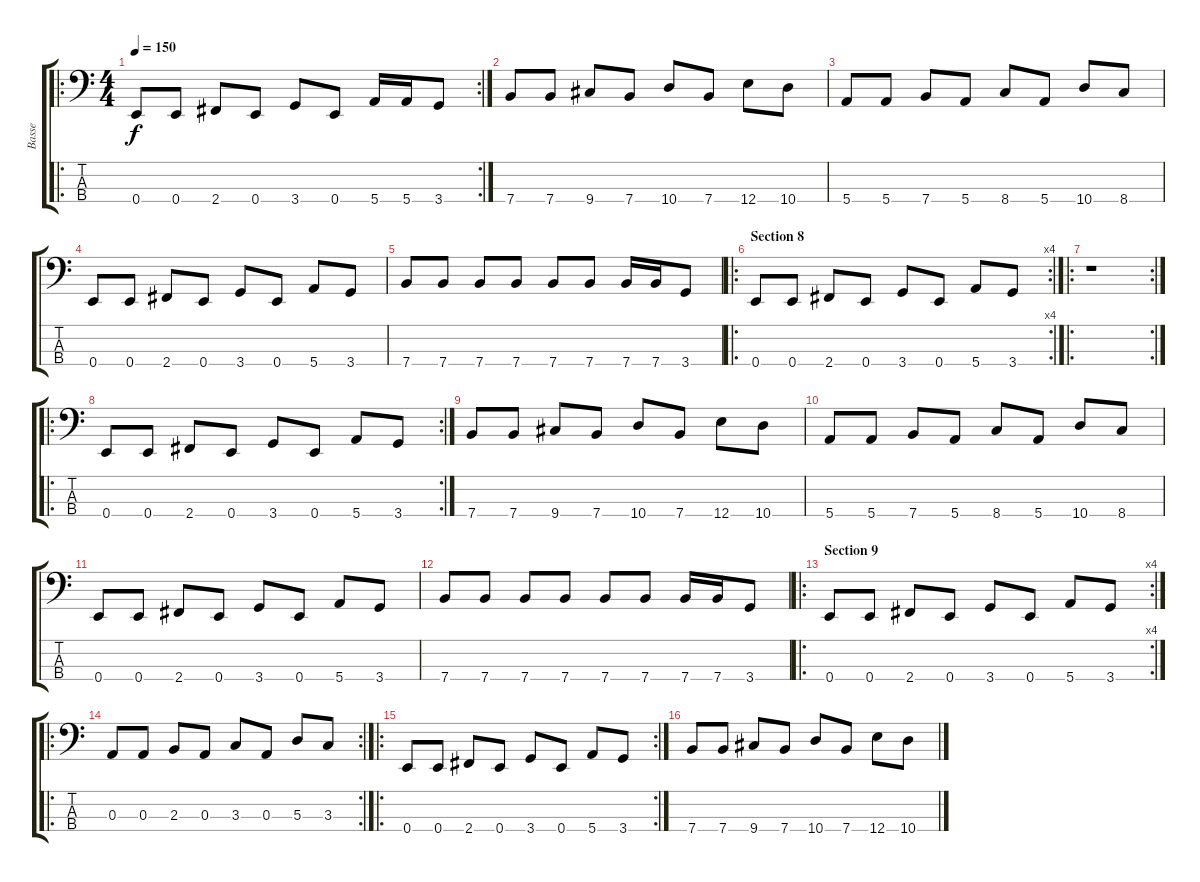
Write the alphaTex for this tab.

\track ("Basse" "Basse") {instrument electricbassfinger}
\staff {score tabs}
\tuning (G2 D2 A1 E1) {hide}
\ro
\rc 2
\ts (4 4)
\tempo 150
\clef f4
\ks c
0.4.8{dy f} 0.4.8 2.4.8 0.4.8 3.4.8 0.4.8 5.4.16 5.4.16 3.4.8 |
7.4.8 7.4.8 9.4.8 7.4.8 10.4.8 7.4.8 12.4.8 10.4.8 |
5.4.8 5.4.8 7.4.8 5.4.8 8.4.8 5.4.8 10.4.8 8.4.8 |
0.4.8 0.4.8 2.4.8 0.4.8 3.4.8 0.4.8 5.4.8 3.4.8 |
7.4.8 7.4.8 7.4.8 7.4.8 7.4.8 7.4.8 7.4.16 7.4.16 3.4.8 |
\ro
\rc 4
\section ("" "Section 8")
0.4.8 0.4.8 2.4.8 0.4.8 3.4.8 0.4.8 5.4.8 3.4.8 |
\ro
\rc 2
r.1 |
\ro
\rc 2
0.4.8 0.4.8 2.4.8 0.4.8 3.4.8 0.4.8 5.4.8 3.4.8 |
7.4.8 7.4.8 9.4.8 7.4.8 10.4.8 7.4.8 12.4.8 10.4.8 |
5.4.8 5.4.8 7.4.8 5.4.8 8.4.8 5.4.8 10.4.8 8.4.8 |
0.4.8 0.4.8 2.4.8 0.4.8 3.4.8 0.4.8 5.4.8 3.4.8 |
7.4.8 7.4.8 7.4.8 7.4.8 7.4.8 7.4.8 7.4.16 7.4.16 3.4.8 |
\ro
\rc 4
\section ("" "Section 9")
0.4.8 0.4.8 2.4.8 0.4.8 3.4.8 0.4.8 5.4.8 3.4.8 |
\ro
\rc 2
0.3.8 0.3.8 2.3.8 0.3.8 3.3.8 0.3.8 5.3.8 3.3.8 |
\ro
\rc 2
0.4.8 0.4.8 2.4.8 0.4.8 3.4.8 0.4.8 5.4.8 3.4.8 |
7.4.8 7.4.8 9.4.8 7.4.8 10.4.8 7.4.8 12.4.8 10.4.8
